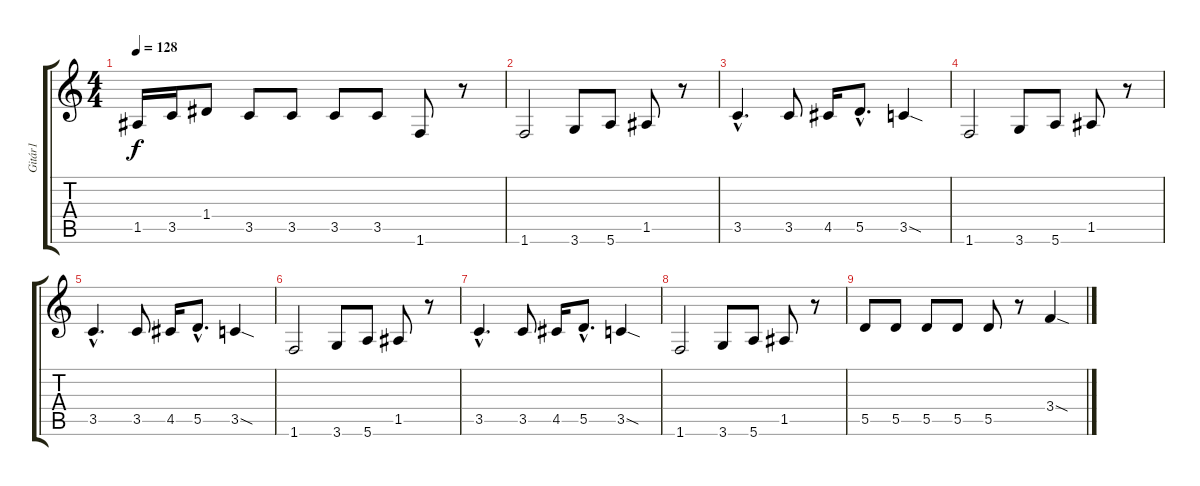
\track ("Gitár1" "Gitár1") {instrument electricguitarclean}
\staff {score tabs}
\tuning (E4 B3 G3 D3 A2 E2) {hide}
\ts (4 4)
\tempo 128
\clef g2
\ks c
1.5.16{dy f} 3.5.16 1.4.8 3.5.8 3.5.8 3.5.8 3.5.8 1.6.8 r.8 |
1.6.2 3.6.8 5.6.8 1.5.8 r.8 |
3.5{hac}.4{d} 3.5.8 4.5.16 5.5{hac}.8{d} 3.5{sod}.4 |
1.6.2 3.6.8 5.6.8 1.5.8 r.8 |
3.5{hac}.4{d} 3.5.8 4.5.16 5.5{hac}.8{d} 3.5{sod}.4 |
1.6.2 3.6.8 5.6.8 1.5.8 r.8 |
3.5{hac}.4{d} 3.5.8 4.5.16 5.5{hac}.8{d} 3.5{sod}.4 |
1.6.2 3.6.8 5.6.8 1.5.8 r.8 |
5.5.8 5.5.8 5.5.8 5.5.8 5.5.8 r.8 3.4{sod}.4
